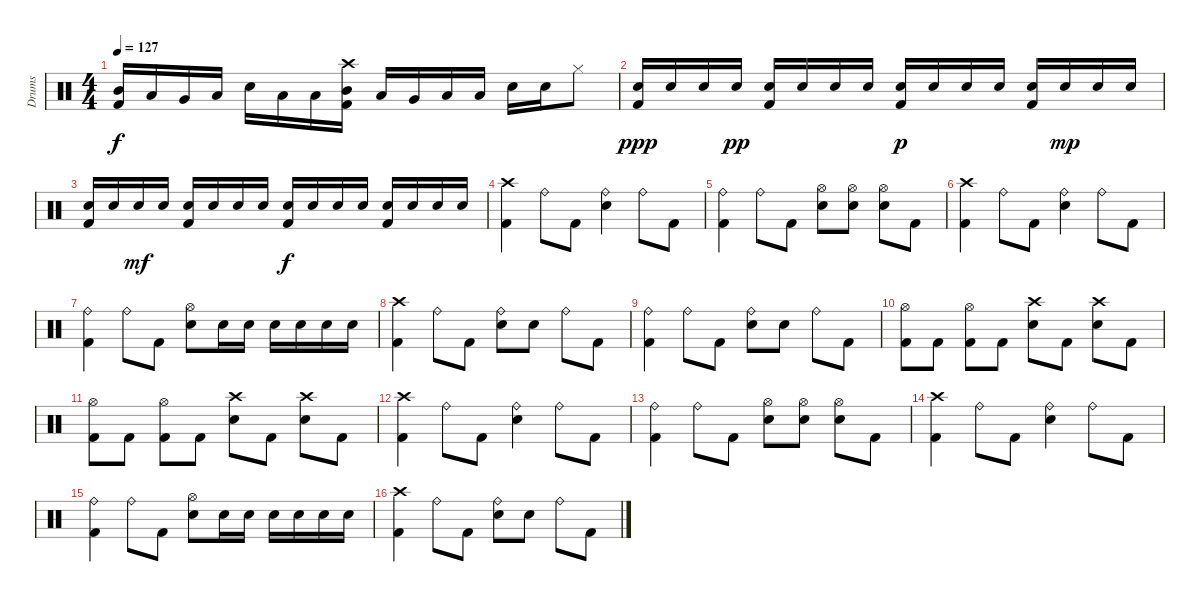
\track ("Drums" "Drums") {instrument percussion}
\staff {score}
\articulation defaults
\ts (4 4)
\tempo 127
\clef neutral
\ks c
("Mid Tom (hit)" "Kick (hit) 2").16{dy f} "Low Tom (hit)".16 "Very Low Tom (hit)".16 "Low Floor Tom (hit)".16 "Snare (hit) 2".16 "Low Floor Tom (hit)".16 "Low Floor Tom (hit)".16 ("Crash high (hit)" "Mid Tom (hit)" "Kick (hit) 2").16 "Low Tom (hit)".16 "Very Low Tom (hit)".16 "Low Floor Tom (hit)".16 "Low Floor Tom (hit)".16 "Snare (hit) 2".16 "Snare (hit) 2".16 "Hi-Hat (closed)".8 |
("Snare (hit) 2" "Kick (hit) 2").16{dy ppp} "Snare (hit) 2".16 "Snare (hit) 2".16 "Snare (hit) 2".16{dy pp} ("Snare (hit) 2" "Kick (hit) 2").16 "Snare (hit) 2".16 "Snare (hit) 2".16 "Snare (hit) 2".16 ("Snare (hit) 2" "Kick (hit) 2").16{dy p} "Snare (hit) 2".16 "Snare (hit) 2".16 "Snare (hit) 2".16 ("Snare (hit) 2" "Kick (hit) 2").16 "Snare (hit) 2".16{dy mp} "Snare (hit) 2".16 "Snare (hit) 2".16 |
("Snare (hit) 2" "Kick (hit) 2").16 "Snare (hit) 2".16 "Snare (hit) 2".16{dy mf} "Snare (hit) 2".16 ("Snare (hit) 2" "Kick (hit) 2").16 "Snare (hit) 2".16 "Snare (hit) 2".16 "Snare (hit) 2".16 ("Snare (hit) 2" "Kick (hit) 2").16{dy f} "Snare (hit) 2".16 "Snare (hit) 2".16 "Snare (hit) 2".16 ("Snare (hit) 2" "Kick (hit) 2").16 "Snare (hit) 2".16 "Snare (hit) 2".16 "Snare (hit) 2".16 |
("Crash high (hit)" "Kick (hit) 2").4 "Ride (bell)".8 "Kick (hit) 2".8 ("Ride (bell)" "Snare (hit) 2").4 "Ride (bell)".8 "Kick (hit) 2".8 |
("Ride (bell)" "Kick (hit) 2").4 "Ride (bell)".8 "Kick (hit) 2".8 ("Hi-Hat (open)" "Snare (hit) 2").8 ("Hi-Hat (open)" "Snare (hit) 2").8 ("Hi-Hat (open)" "Snare (hit) 2").8 "Kick (hit) 2".8 |
("Crash high (hit)" "Kick (hit) 2").4 "Ride (bell)".8 "Kick (hit) 2".8 ("Ride (bell)" "Snare (hit) 2").4 "Ride (bell)".8 "Kick (hit) 2".8 |
("Ride (bell)" "Kick (hit) 2").4 "Ride (bell)".8 "Kick (hit) 2".8 ("Hi-Hat (open)" "Snare (hit) 2").8 "Snare (hit) 2".16 "Snare (hit) 2".16 "Snare (hit) 2".16 "Snare (hit) 2".16 "Snare (hit) 2".16 "Snare (hit) 2".16 |
("Crash high (hit)" "Kick (hit) 2").4 "Ride (bell)".8 "Kick (hit) 2".8 ("Ride (bell)" "Snare (hit) 2").8 "Snare (hit) 2".8 "Ride (bell)".8 "Kick (hit) 2".8 |
("Ride (bell)" "Kick (hit) 2").4 "Ride (bell)".8 "Kick (hit) 2".8 ("Ride (bell)" "Snare (hit) 2").8 "Snare (hit) 2".8 "Ride (bell)".8 "Kick (hit) 2".8 |
("Hi-Hat (open)" "Kick (hit) 2").8 "Kick (hit) 2".8 ("Hi-Hat (open)" "Kick (hit) 2").8 "Kick (hit) 2".8 ("Crash high (hit)" "Snare (hit) 2").8 "Kick (hit) 2".8 ("Crash high (hit)" "Snare (hit) 2").8 "Kick (hit) 2".8 |
("Hi-Hat (open)" "Kick (hit) 2").8 "Kick (hit) 2".8 ("Hi-Hat (open)" "Kick (hit) 2").8 "Kick (hit) 2".8 ("Crash high (hit)" "Snare (hit) 2").8 "Kick (hit) 2".8 ("Crash high (hit)" "Snare (hit) 2").8 "Kick (hit) 2".8 |
("Crash high (hit)" "Kick (hit) 2").4 "Ride (bell)".8 "Kick (hit) 2".8 ("Ride (bell)" "Snare (hit) 2").4 "Ride (bell)".8 "Kick (hit) 2".8 |
("Ride (bell)" "Kick (hit) 2").4 "Ride (bell)".8 "Kick (hit) 2".8 ("Hi-Hat (open)" "Snare (hit) 2").8 ("Hi-Hat (open)" "Snare (hit) 2").8 ("Hi-Hat (open)" "Snare (hit) 2").8 "Kick (hit) 2".8 |
("Crash high (hit)" "Kick (hit) 2").4 "Ride (bell)".8 "Kick (hit) 2".8 ("Ride (bell)" "Snare (hit) 2").4 "Ride (bell)".8 "Kick (hit) 2".8 |
("Ride (bell)" "Kick (hit) 2").4 "Ride (bell)".8 "Kick (hit) 2".8 ("Hi-Hat (open)" "Snare (hit) 2").8 "Snare (hit) 2".16 "Snare (hit) 2".16 "Snare (hit) 2".16 "Snare (hit) 2".16 "Snare (hit) 2".16 "Snare (hit) 2".16 |
("Crash high (hit)" "Kick (hit) 2").4 "Ride (bell)".8 "Kick (hit) 2".8 ("Ride (bell)" "Snare (hit) 2").8 "Snare (hit) 2".8 "Ride (bell)".8 "Kick (hit) 2".8
